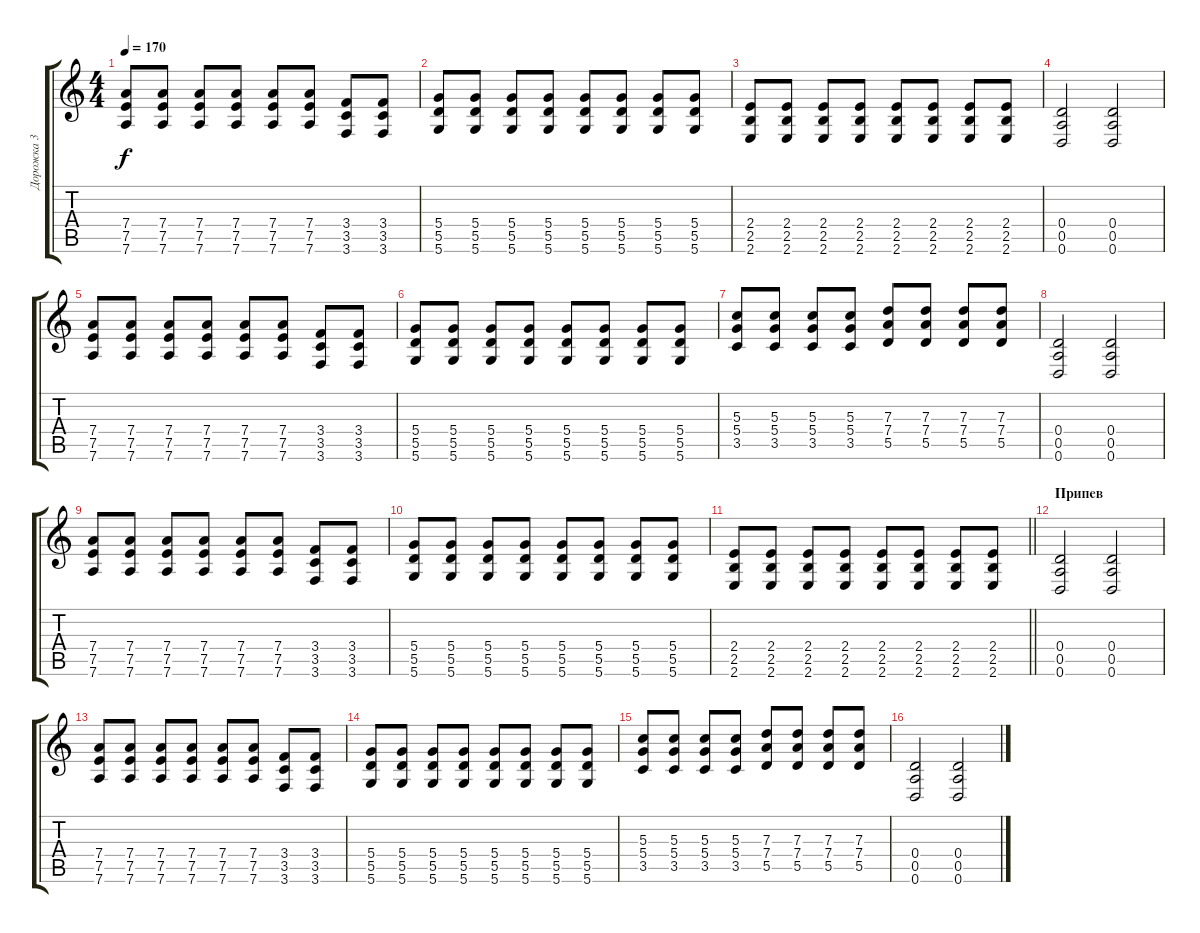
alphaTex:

\track ("Дорожка 3" "Дорожка 3") {instrument distortionguitar}
\staff {score tabs}
\tuning (E4 B3 G3 D3 A2 D2) {hide}
\ts (4 4)
\tempo 170
\clef g2
\ks c
(7.4 7.5 7.6).8{dy f} (7.4 7.5 7.6).8 (7.4 7.5 7.6).8 (7.4 7.5 7.6).8 (7.4 7.5 7.6).8 (7.4 7.5 7.6).8 (3.4 3.5 3.6).8 (3.4 3.5 3.6).8 |
(5.4 5.5 5.6).8 (5.4 5.5 5.6).8 (5.4 5.5 5.6).8 (5.4 5.5 5.6).8 (5.4 5.5 5.6).8 (5.4 5.5 5.6).8 (5.4 5.5 5.6).8 (5.4 5.5 5.6).8 |
(2.4 2.5 2.6).8 (2.4 2.5 2.6).8 (2.4 2.5 2.6).8 (2.4 2.5 2.6).8 (2.4 2.5 2.6).8 (2.4 2.5 2.6).8 (2.4 2.5 2.6).8 (2.4 2.5 2.6).8 |
(0.4 0.5 0.6).2 (0.4 0.5 0.6).2 |
(7.4 7.5 7.6).8 (7.4 7.5 7.6).8 (7.4 7.5 7.6).8 (7.4 7.5 7.6).8 (7.4 7.5 7.6).8 (7.4 7.5 7.6).8 (3.4 3.5 3.6).8 (3.4 3.5 3.6).8 |
(5.4 5.5 5.6).8 (5.4 5.5 5.6).8 (5.4 5.5 5.6).8 (5.4 5.5 5.6).8 (5.4 5.5 5.6).8 (5.4 5.5 5.6).8 (5.4 5.5 5.6).8 (5.4 5.5 5.6).8 |
(5.3 5.4 3.5).8 (5.3 5.4 3.5).8 (5.3 5.4 3.5).8 (5.3 5.4 3.5).8 (7.3 7.4 5.5).8 (7.3 7.4 5.5).8 (7.3 7.4 5.5).8 (7.3 7.4 5.5).8 |
(0.4 0.5 0.6).2 (0.4 0.5 0.6).2 |
(7.4 7.5 7.6).8 (7.4 7.5 7.6).8 (7.4 7.5 7.6).8 (7.4 7.5 7.6).8 (7.4 7.5 7.6).8 (7.4 7.5 7.6).8 (3.4 3.5 3.6).8 (3.4 3.5 3.6).8 |
(5.4 5.5 5.6).8 (5.4 5.5 5.6).8 (5.4 5.5 5.6).8 (5.4 5.5 5.6).8 (5.4 5.5 5.6).8 (5.4 5.5 5.6).8 (5.4 5.5 5.6).8 (5.4 5.5 5.6).8 |
\barLineRight lightlight
(2.4 2.5 2.6).8 (2.4 2.5 2.6).8 (2.4 2.5 2.6).8 (2.4 2.5 2.6).8 (2.4 2.5 2.6).8 (2.4 2.5 2.6).8 (2.4 2.5 2.6).8 (2.4 2.5 2.6).8 |
\section ("" "Припев")
(0.4 0.5 0.6).2 (0.4 0.5 0.6).2 |
(7.4 7.5 7.6).8 (7.4 7.5 7.6).8 (7.4 7.5 7.6).8 (7.4 7.5 7.6).8 (7.4 7.5 7.6).8 (7.4 7.5 7.6).8 (3.4 3.5 3.6).8 (3.4 3.5 3.6).8 |
(5.4 5.5 5.6).8 (5.4 5.5 5.6).8 (5.4 5.5 5.6).8 (5.4 5.5 5.6).8 (5.4 5.5 5.6).8 (5.4 5.5 5.6).8 (5.4 5.5 5.6).8 (5.4 5.5 5.6).8 |
(5.3 5.4 3.5).8 (5.3 5.4 3.5).8 (5.3 5.4 3.5).8 (5.3 5.4 3.5).8 (7.3 7.4 5.5).8 (7.3 7.4 5.5).8 (7.3 7.4 5.5).8 (7.3 7.4 5.5).8 |
(0.4 0.5 0.6).2 (0.4 0.5 0.6).2
